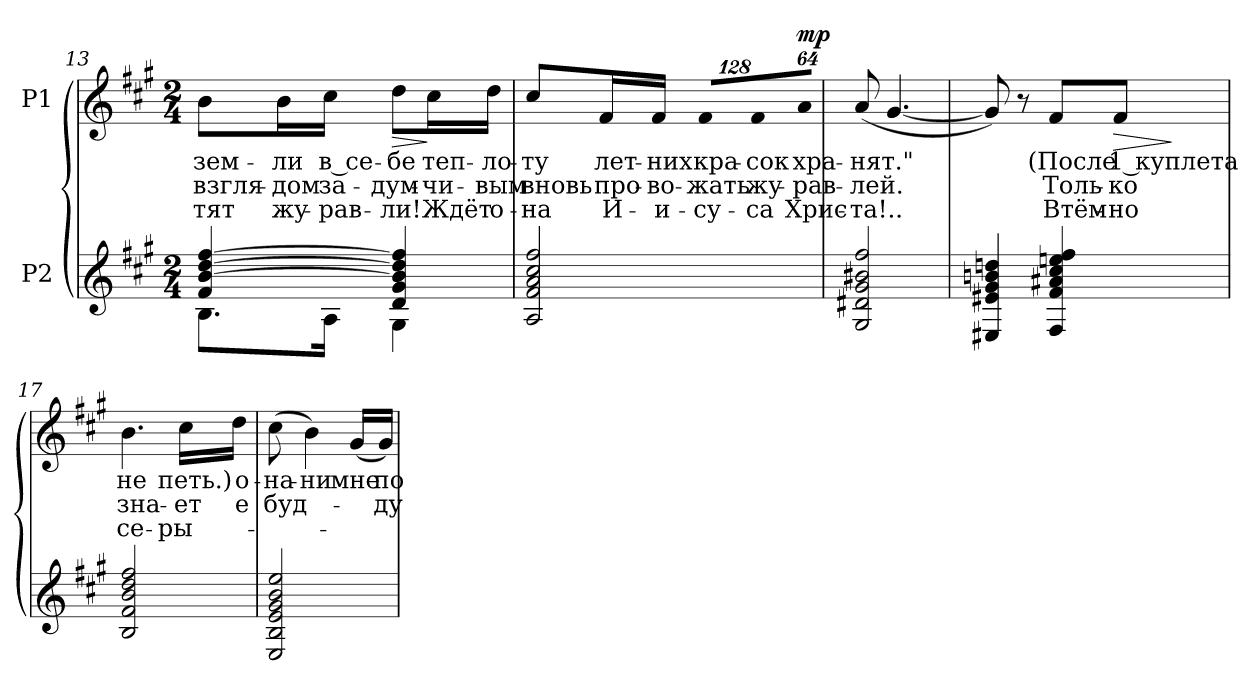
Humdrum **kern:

**kern	**kern	**text	**text	**text	**dynam
*part2	*part1	*part1	*part1	*part1	*part1
*staff2	*staff1	*staff1	*staff1	*staff1	*staff1
*I"P2	*I"P1	*	*	*	*
!!LO:PB:g=z
*clefG2	*clefG2	*	*	*	*
*ITrd7c12	*	*	*	*	*
*k[f#c#g#]	*k[f#c#g#]	*	*	*	*
*A:	*A:	*	*	*	*
*M2/4	*M2/4	*	*	*	*
=13	=13	=13	=13	=13	=13
*^	*	*	*	*	*
!	!	!	!LO:LY:b:color=#000000	!LO:LY:b:color=#000000	!LO:LY:b:color=#000000	!
4F#i/ [>4Bi [>4di [>4f#i	8.BBi\L	8bi\L	зем-	взгля-	-тят	.
!	!	!	!LO:LY:b:color=#000000	!LO:LY:b:color=#000000	!LO:LY:b:color=#000000	!
.	.	16bi\L	-ли	-дом	жу-	.
!	!	!	!LO:LY:b:color=#000000	!LO:LY:b:color=#000000	!LO:LY:b:color=#000000	!
.	16AAi\Jk	16cc#i\JJ	в се-	за-	-рав-	.
!	!	!	!LO:LY:b:color=#000000	!LO:LY:b:color=#000000	!LO:LY:b:color=#000000	!LO:HP:b
4Di/ 4G#i 4Bi] 4di] 4f#i]	4GG#i\	8ddi\L	-бе	-дум-	-ли!	>
!	!	!	!LO:LY:b:color=#000000	!LO:LY:b:color=#000000	!LO:LY:b:color=#000000	!
.	.	16cc#i\L	теп-	-чи-	Ждёт	]
!	!	!	!LO:LY:b:color=#000000	!LO:LY:b:color=#000000	!LO:LY:b:color=#000000	!
.	.	16ddi\JJ	-ло-	-вым	о-	.
*v	*v	*	*	*	*	*
=14	=14	=14	=14	=14	=14
!	!	!LO:LY:b:color=#000000	!LO:LY:b:color=#000000	!LO:LY:b:color=#000000	!
2AAi/ 2F#i 2Ai 2c#i 2f#i	8cc#i/L	-ту	вновь	-на	.
!	!	!LO:LY:b:color=#000000	!LO:LY:b:color=#000000	!LO:LY:b:color=#000000	!
.	16f#i/L	лет-	про-	И-	.
!	!	!LO:LY:b:color=#000000	!LO:LY:b:color=#000000	!LO:LY:b:color=#000000	!
.	16f#i/JJ	-них	-во-	-и-	.
*	*Xbrackettup	*	*	*	*
!	!LO:N:vis=8	!	!	!	!
!	!	!LO:LY:b:color=#000000	!LO:LY:b:color=#000000	!LO:LY:b:color=#000000	!
.	1024%85f#i/L	кра-	-жать	-су-	.
!	!LO:N:vis=8	!	!	!	!
!	!	!LO:LY:b:color=#000000	!LO:LY:b:color=#000000	!LO:LY:b:color=#000000	!
.	1024%85f#i/	-сок	жу-	-са	.
!	!LO:N:vis=8	!	!	!	!
!	!	!LO:LY:b:color=#000000	!LO:LY:b:color=#000000	!LO:LY:b:color=#000000	!
.	512%43ai/J	хра-	-рав-	Хрис-	mp
=15	=15	=15	=15	=15	=15
!	!	!LO:LY:b:color=#000000	!LO:LY:b:color=#000000	!LO:LY:b:color=#000000	!
2GG#i/ 2D#Xi 2G#i 2B#Xi 2f#i	(8ai/	-нят."	-лей.	-та!..	.
.	[<4.g#i/	.	.	.	.
=16	=16	=16	=16	=16	=16
4EE#Xi/ 4E#Xi 4G#i 4Bni 4dni	8g#i/])	.	.	.	.
.	8r	.	.	.	.
!	!	!LO:LY:b:color=#000000	!LO:LY:b:color=#000000	!LO:LY:b:color=#000000	!
4FF#i/ 4F#i 4A#Xi 4c#i 4eni 4f#i	8f#i/L	(После	Толь-	Втём-	.
!	!	!LO:LY:b:color=#000000	!LO:LY:b:color=#000000	!LO:LY:b:color=#000000	!LO:HP:b
.	8f#i/J	1 куплета	-ко	-но	>
.	.	.	.	.	]
!!LO:LB:g=z
=17	=17	=17	=17	=17	=17
!	!	!LO:LY:b:color=#000000	!LO:LY:b:color=#000000	!LO:LY:b:color=#000000	!
2BBi/ 2F#i 2Bi 2di 2f#i	4.bi\	не	зна-	се-	.
!	!	!LO:LY:b:color=#000000	!LO:LY:b:color=#000000	!LO:LY:b:color=#000000	!
.	16cc#i\LL	петь.)	-ет	-ры-	.
!	!	!LO:LY:b:color=#000000	!LO:LY:b:color=#000000	!	!
.	16ddi\JJ	о-	-е	.	.
=18	=18	=18	=18	=18	=18
!	!	!LO:LY:b:color=#000000	!LO:LY:b:color=#000000	!	!
2EEi/ 2BBi 2Ei 2G#i 2Bi 2ei	(8cc#i\	-на-	буд-	.	.
!	!	!LO:LY:b:color=#000000	!	!	!
.	4bi\)	-ни	.	.	.
!	!	!LO:LY:b:color=#000000	!	!	!
.	(16g#i/LL	-мне	.	.	.
!	!	!LO:LY:b:color=#000000	!LO:LY:b:color=#000000	!	!
.	16g#i/JJ)	по-	ду-	.	.
=	=	=	=	=	=
*-	*-	*-	*-	*-	*-
